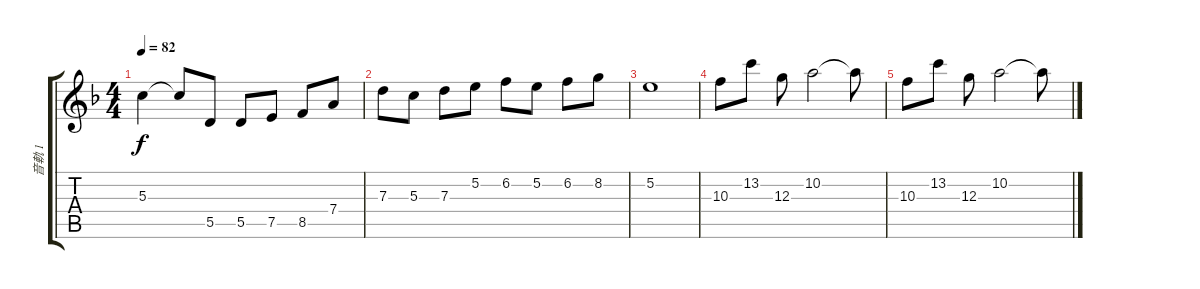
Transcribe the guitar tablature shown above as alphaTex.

\track ("音軌 1" "音軌 1") {instrument electricguitarjazz}
\staff {score tabs}
\tuning (E4 B3 G3 D3 A2 E2) {hide}
\ts (4 4)
\tempo 82
\clef g2
\ks f
5.3.4{dy f} 5.3{t}.8 5.5.8 5.5.8 7.5.8 8.5.8 7.4.8 |
7.3.8 5.3.8 7.3.8 5.2.8 6.2.8 5.2.8 6.2.8 8.2.8 |
5.2.1 |
10.3.8{instrument electricguitarjazz} 13.2.8 12.3.8 10.2.2 10.2{t}.8 |
10.3.8 13.2.8 12.3.8 10.2.2 10.2{t}.8
